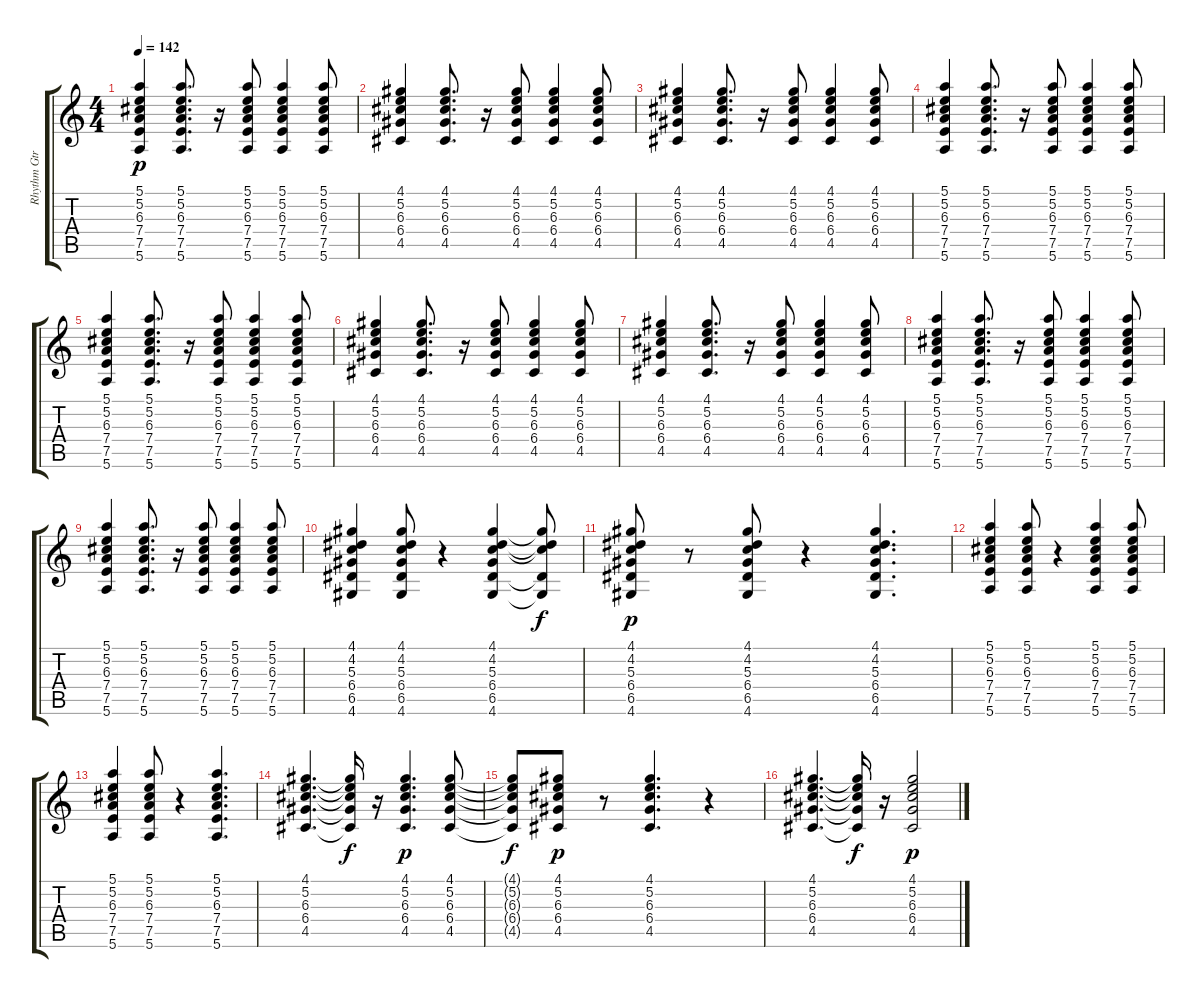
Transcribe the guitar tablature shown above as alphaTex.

\track ("Rhythm Gtr" "Rhythm Gtr") {instrument electricguitarclean}
\staff {score tabs}
\tuning (E4 B3 G3 D3 A2 E2) {hide}
\ts (4 4)
\tempo 142
\clef g2
\ks c
(5.1 5.2 6.3 7.4 7.5 5.6).4{dy p} (5.1 5.2 6.3 7.4 7.5 5.6).8{d} r.16 (5.1 5.2 6.3 7.4 7.5 5.6).8 (5.1 5.2 6.3 7.4 7.5 5.6).4 (5.1 5.2 6.3 7.4 7.5 5.6).8 |
(4.1 5.2 6.3 6.4 4.5).4 (4.1 5.2 6.3 6.4 4.5).8{d} r.16 (4.1 5.2 6.3 6.4 4.5).8 (4.1 5.2 6.3 6.4 4.5).4 (4.1 5.2 6.3 6.4 4.5).8 |
(4.1 5.2 6.3 6.4 4.5).4 (4.1 5.2 6.3 6.4 4.5).8{d} r.16 (4.1 5.2 6.3 6.4 4.5).8 (4.1 5.2 6.3 6.4 4.5).4 (4.1 5.2 6.3 6.4 4.5).8 |
(5.1 5.2 6.3 7.4 7.5 5.6).4 (5.1 5.2 6.3 7.4 7.5 5.6).8{d} r.16 (5.1 5.2 6.3 7.4 7.5 5.6).8 (5.1 5.2 6.3 7.4 7.5 5.6).4 (5.1 5.2 6.3 7.4 7.5 5.6).8 |
(5.1 5.2 6.3 7.4 7.5 5.6).4 (5.1 5.2 6.3 7.4 7.5 5.6).8{d} r.16 (5.1 5.2 6.3 7.4 7.5 5.6).8 (5.1 5.2 6.3 7.4 7.5 5.6).4 (5.1 5.2 6.3 7.4 7.5 5.6).8 |
(4.1 5.2 6.3 6.4 4.5).4 (4.1 5.2 6.3 6.4 4.5).8{d} r.16 (4.1 5.2 6.3 6.4 4.5).8 (4.1 5.2 6.3 6.4 4.5).4 (4.1 5.2 6.3 6.4 4.5).8 |
(4.1 5.2 6.3 6.4 4.5).4 (4.1 5.2 6.3 6.4 4.5).8{d} r.16 (4.1 5.2 6.3 6.4 4.5).8 (4.1 5.2 6.3 6.4 4.5).4 (4.1 5.2 6.3 6.4 4.5).8 |
(5.1 5.2 6.3 7.4 7.5 5.6).4 (5.1 5.2 6.3 7.4 7.5 5.6).8{d} r.16 (5.1 5.2 6.3 7.4 7.5 5.6).8 (5.1 5.2 6.3 7.4 7.5 5.6).4 (5.1 5.2 6.3 7.4 7.5 5.6).8 |
(5.1 5.2 6.3 7.4 7.5 5.6).4 (5.1 5.2 6.3 7.4 7.5 5.6).8{d} r.16 (5.1 5.2 6.3 7.4 7.5 5.6).8 (5.1 5.2 6.3 7.4 7.5 5.6).4 (5.1 5.2 6.3 7.4 7.5 5.6).8 |
(4.1 4.2 5.3 6.4 6.5 4.6).4 (4.1 4.2 5.3 6.4 6.5 4.6).8 r.4 (4.1 4.2 5.3 6.4 6.5 4.6).4 (4.1{t} 4.2{t} 5.3{t} 6.5{t} 4.6{t}).8{dy f} |
(4.1 4.2 5.3 6.4 6.5 4.6).8{dy p} r.8 (4.1 4.2 5.3 6.4 6.5 4.6).8 r.4 (4.1 4.2 5.3 6.4 6.5 4.6).4{d} |
(5.1 5.2 6.3 7.4 7.5 5.6).4 (5.1 5.2 6.3 7.4 7.5 5.6).8 r.4 (5.1 5.2 6.3 7.4 7.5 5.6).4 (5.1 5.2 6.3 7.4 7.5 5.6).8 |
(5.1 5.2 6.3 7.4 7.5 5.6).4 (5.1 5.2 6.3 7.4 7.5 5.6).8 r.4 (5.1 5.2 6.3 7.4 7.5 5.6).4{d} |
(4.1 5.2 6.3 6.4 4.5).4{d} (4.1{t} 5.2{t} 6.3{t} 6.4{t} 4.5{t}).16{dy f} r.16 (4.1 5.2 6.3 6.4 4.5).4{d dy p} (4.1 5.2 6.3 6.4 4.5).8 |
(4.1{t} 5.2{t} 6.3{t} 6.4{t} 4.5{t}).8{dy f} (4.1 5.2 6.3 6.4 4.5).8{dy p} r.8 (4.1 5.2 6.3 6.4 4.5).4{d} r.4 |
(4.1 5.2 6.3 6.4 4.5).4{d} (4.1{t} 5.2{t} 6.3{t} 6.4{t} 4.5{t}).16{dy f} r.16 (4.1 5.2 6.3 6.4 4.5).2{dy p}
